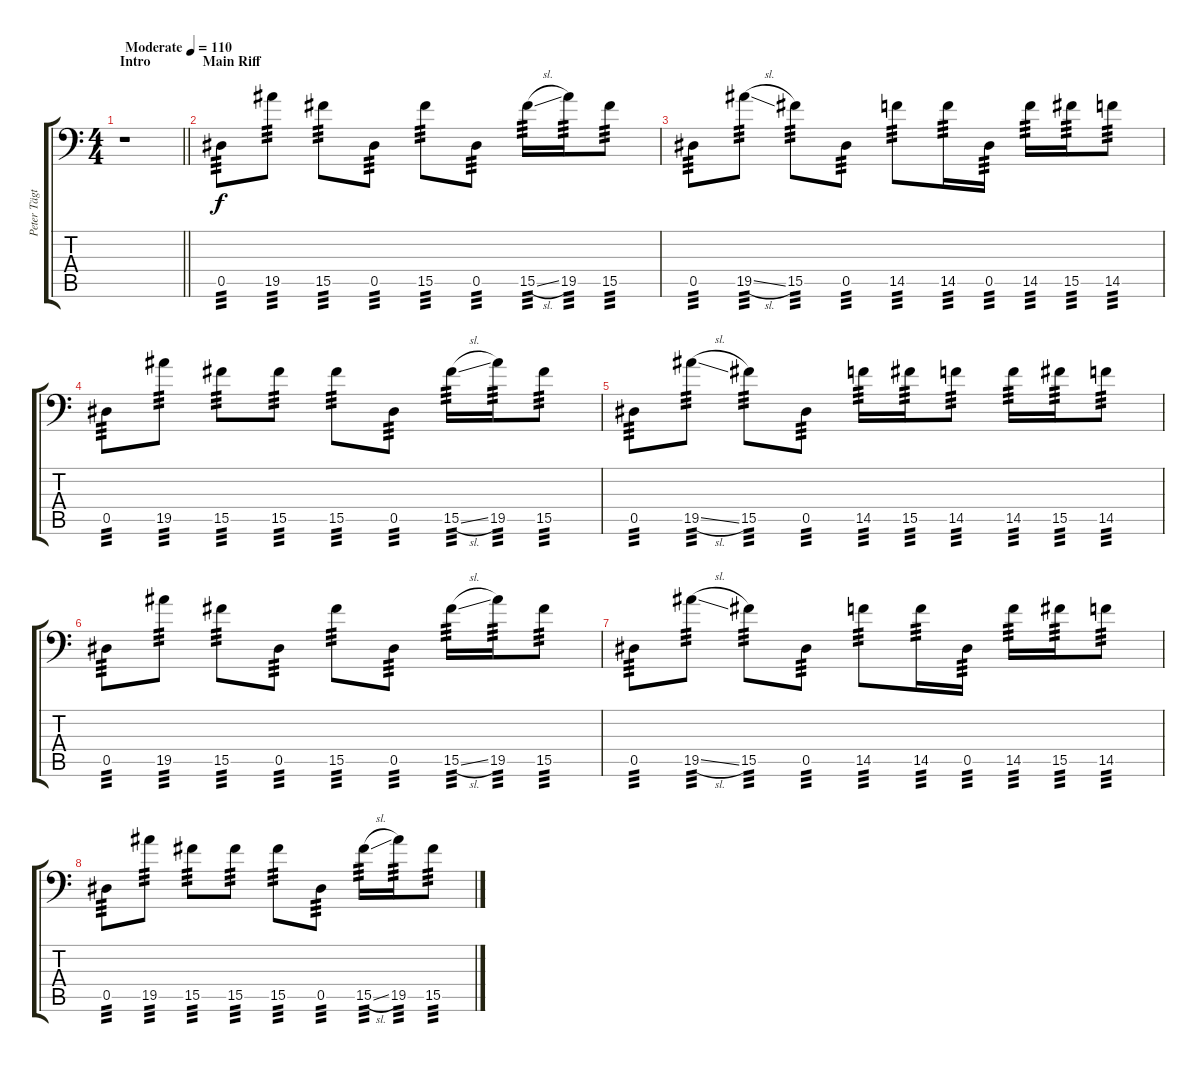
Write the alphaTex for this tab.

\track ("Peter Tägtgren (Rythm 2)" "Peter Tägt") {instrument overdrivenguitar}
\staff {score tabs}
\tuning (Bb3 F3 Db3 Ab2 Eb2 Bb1) {hide}
\ts (4 4)
\section ("" "Intro")
\tempo (110 "Moderate")
\clef f4
\barLineRight lightlight
\ks c
r.1{dy f instrument overdrivenguitar} |
\section ("" "Main Riff")
0.5.8{tp 3} 19.5.8{tp 3} 15.5.8{tp 3} 0.5.8{tp 3} 15.5.8{tp 3} 0.5.8{tp 3} 15.5{sl}.16{tp 3} 19.5.16{tp 3} 15.5.8{tp 3} |
0.5.8{tp 3} 19.5{sl}.8{tp 3} 15.5.8{tp 3} 0.5.8{tp 3} 14.5.8{tp 3} 14.5.16{tp 3} 0.5.16{tp 3} 14.5.16{tp 3} 15.5.16{tp 3} 14.5.8{tp 3} |
0.5.8{tp 3} 19.5.8{tp 3} 15.5.8{tp 3} 15.5.8{tp 3} 15.5.8{tp 3} 0.5.8{tp 3} 15.5{sl}.16{tp 3} 19.5.16{tp 3} 15.5.8{tp 3} |
0.5.8{tp 3} 19.5{sl}.8{tp 3} 15.5.8{tp 3} 0.5.8{tp 3} 14.5.16{tp 3} 15.5.16{tp 3} 14.5.8{tp 3} 14.5.16{tp 3} 15.5.16{tp 3} 14.5.8{tp 3} |
0.5.8{tp 3} 19.5.8{tp 3} 15.5.8{tp 3} 0.5.8{tp 3} 15.5.8{tp 3} 0.5.8{tp 3} 15.5{sl}.16{tp 3} 19.5.16{tp 3} 15.5.8{tp 3} |
0.5.8{tp 3} 19.5{sl}.8{tp 3} 15.5.8{tp 3} 0.5.8{tp 3} 14.5.8{tp 3} 14.5.16{tp 3} 0.5.16{tp 3} 14.5.16{tp 3} 15.5.16{tp 3} 14.5.8{tp 3} |
0.5.8{tp 3} 19.5.8{tp 3} 15.5.8{tp 3} 15.5.8{tp 3} 15.5.8{tp 3} 0.5.8{tp 3} 15.5{sl}.16{tp 3} 19.5.16{tp 3} 15.5.8{tp 3}
